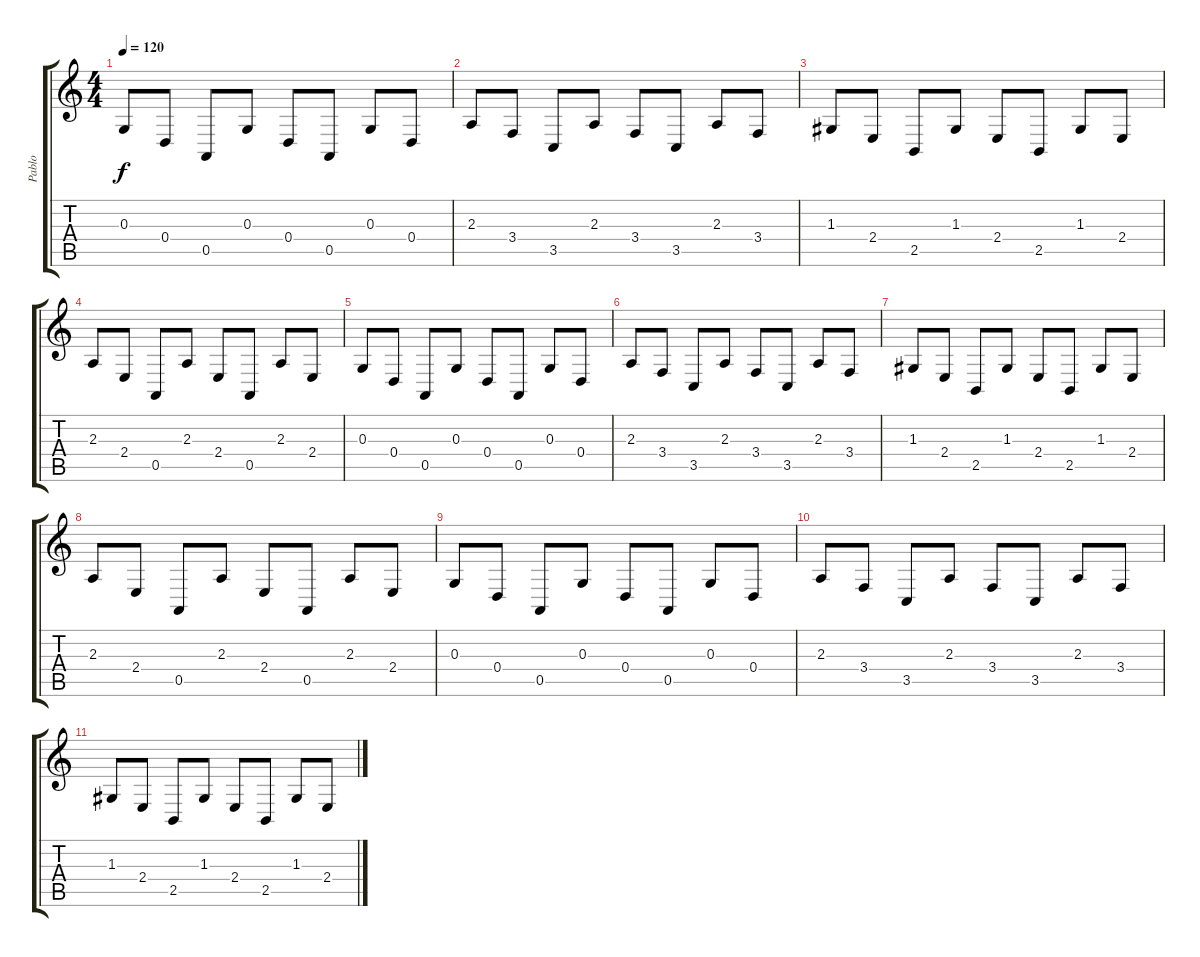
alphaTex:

\track ("Pablo" "Pablo") {instrument acousticgrandpiano}
\staff {score tabs}
\tuning (E4 B3 G3 D3 A2 E2) {hide}
\ts (4 4)
\tempo 120
\clef g2
\ks c
0.3.8{dy f} 0.4.8 0.5.8 0.3.8 0.4.8 0.5.8 0.3.8 0.4.8 |
2.3.8 3.4.8 3.5.8 2.3.8 3.4.8 3.5.8 2.3.8 3.4.8 |
1.3.8 2.4.8 2.5.8 1.3.8 2.4.8 2.5.8 1.3.8 2.4.8 |
2.3.8 2.4.8 0.5.8 2.3.8 2.4.8 0.5.8 2.3.8 2.4.8 |
0.3.8 0.4.8 0.5.8 0.3.8 0.4.8 0.5.8 0.3.8 0.4.8 |
2.3.8 3.4.8 3.5.8 2.3.8 3.4.8 3.5.8 2.3.8 3.4.8 |
1.3.8 2.4.8 2.5.8 1.3.8 2.4.8 2.5.8 1.3.8 2.4.8 |
2.3.8 2.4.8 0.5.8 2.3.8 2.4.8 0.5.8 2.3.8 2.4.8 |
0.3.8 0.4.8 0.5.8 0.3.8 0.4.8 0.5.8 0.3.8 0.4.8 |
2.3.8 3.4.8 3.5.8 2.3.8 3.4.8 3.5.8 2.3.8 3.4.8 |
1.3.8 2.4.8 2.5.8 1.3.8 2.4.8 2.5.8 1.3.8 2.4.8
